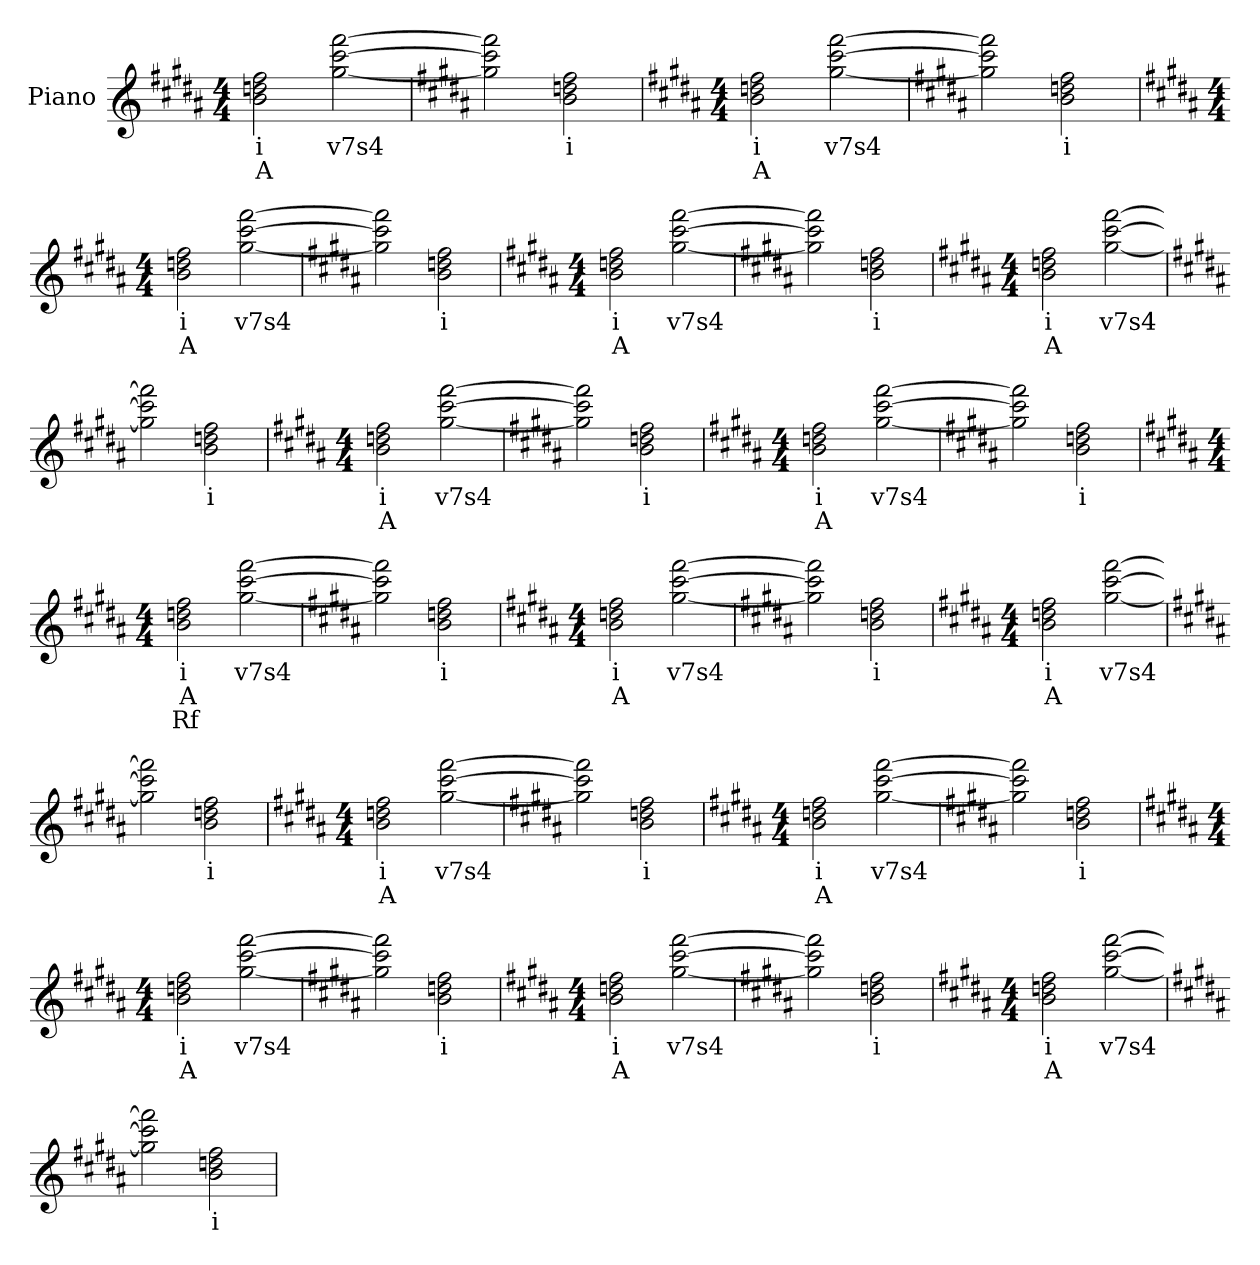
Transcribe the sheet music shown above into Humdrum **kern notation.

**kern	**text	**text	**text
*part1	*part1	*part1	*part1
*staff1	*staff1	*staff1	*staff1
*I"Piano	*	*	*
*I'Pno	*	*	*
*k[f#c#g#d#a#]	*	*	*
*B:	*	*	*
*M4/4	*	*	*
=	=	=	=
2b 2ddn 2ff#	i	A	.
[2gg# [2ccc# [2fff#	v7s4	.	.
=	=	=	=
*k[f#c#g#d#a#]	*	*	*
*B:	*	*	*
2gg#] 2ccc#] 2fff#]	.	.	.
2b 2ddn 2ff#	i	.	.
=	=	=	=
*k[f#c#g#d#a#]	*	*	*
*B:	*	*	*
*M4/4	*	*	*
2b 2ddn 2ff#	i	A	.
[2gg# [2ccc# [2fff#	v7s4	.	.
=	=	=	=
*k[f#c#g#d#a#]	*	*	*
*B:	*	*	*
2gg#] 2ccc#] 2fff#]	.	.	.
2b 2ddn 2ff#	i	.	.
=	=	=	=
*k[f#c#g#d#a#]	*	*	*
*B:	*	*	*
*M4/4	*	*	*
2b 2ddn 2ff#	i	A	.
[2gg# [2ccc# [2fff#	v7s4	.	.
=	=	=	=
*k[f#c#g#d#a#]	*	*	*
*B:	*	*	*
2gg#] 2ccc#] 2fff#]	.	.	.
2b 2ddn 2ff#	i	.	.
=	=	=	=
*k[f#c#g#d#a#]	*	*	*
*B:	*	*	*
*M4/4	*	*	*
2b 2ddn 2ff#	i	A	.
[2gg# [2ccc# [2fff#	v7s4	.	.
=	=	=	=
*k[f#c#g#d#a#]	*	*	*
*B:	*	*	*
2gg#] 2ccc#] 2fff#]	.	.	.
2b 2ddn 2ff#	i	.	.
=	=	=	=
*k[f#c#g#d#a#]	*	*	*
*B:	*	*	*
*M4/4	*	*	*
2b 2ddn 2ff#	i	A	.
[2gg# [2ccc# [2fff#	v7s4	.	.
=	=	=	=
*k[f#c#g#d#a#]	*	*	*
*B:	*	*	*
2gg#] 2ccc#] 2fff#]	.	.	.
2b 2ddn 2ff#	i	.	.
=	=	=	=
*k[f#c#g#d#a#]	*	*	*
*B:	*	*	*
*M4/4	*	*	*
2b 2ddn 2ff#	i	A	.
[2gg# [2ccc# [2fff#	v7s4	.	.
=	=	=	=
*k[f#c#g#d#a#]	*	*	*
*B:	*	*	*
2gg#] 2ccc#] 2fff#]	.	.	.
2b 2ddn 2ff#	i	.	.
=	=	=	=
*k[f#c#g#d#a#]	*	*	*
*B:	*	*	*
*M4/4	*	*	*
2b 2ddn 2ff#	i	A	.
[2gg# [2ccc# [2fff#	v7s4	.	.
=	=	=	=
*k[f#c#g#d#a#]	*	*	*
*B:	*	*	*
2gg#] 2ccc#] 2fff#]	.	.	.
2b 2ddn 2ff#	i	.	.
=	=	=	=
*k[f#c#g#d#a#]	*	*	*
*B:	*	*	*
*M4/4	*	*	*
2b 2ddn 2ff#	i	A	Rf
[2gg# [2ccc# [2fff#	v7s4	.	.
=	=	=	=
*k[f#c#g#d#a#]	*	*	*
*B:	*	*	*
2gg#] 2ccc#] 2fff#]	.	.	.
2b 2ddn 2ff#	i	.	.
=	=	=	=
*k[f#c#g#d#a#]	*	*	*
*B:	*	*	*
*M4/4	*	*	*
2b 2ddn 2ff#	i	A	.
[2gg# [2ccc# [2fff#	v7s4	.	.
=	=	=	=
*k[f#c#g#d#a#]	*	*	*
*B:	*	*	*
2gg#] 2ccc#] 2fff#]	.	.	.
2b 2ddn 2ff#	i	.	.
=	=	=	=
*k[f#c#g#d#a#]	*	*	*
*B:	*	*	*
*M4/4	*	*	*
2b 2ddn 2ff#	i	A	.
[2gg# [2ccc# [2fff#	v7s4	.	.
=	=	=	=
*k[f#c#g#d#a#]	*	*	*
*B:	*	*	*
2gg#] 2ccc#] 2fff#]	.	.	.
2b 2ddn 2ff#	i	.	.
=	=	=	=
*k[f#c#g#d#a#]	*	*	*
*B:	*	*	*
*M4/4	*	*	*
2b 2ddn 2ff#	i	A	.
[2gg# [2ccc# [2fff#	v7s4	.	.
=	=	=	=
*k[f#c#g#d#a#]	*	*	*
*B:	*	*	*
2gg#] 2ccc#] 2fff#]	.	.	.
2b 2ddn 2ff#	i	.	.
=	=	=	=
*k[f#c#g#d#a#]	*	*	*
*B:	*	*	*
*M4/4	*	*	*
2b 2ddn 2ff#	i	A	.
[2gg# [2ccc# [2fff#	v7s4	.	.
=	=	=	=
*k[f#c#g#d#a#]	*	*	*
*B:	*	*	*
2gg#] 2ccc#] 2fff#]	.	.	.
2b 2ddn 2ff#	i	.	.
=	=	=	=
*k[f#c#g#d#a#]	*	*	*
*B:	*	*	*
*M4/4	*	*	*
2b 2ddn 2ff#	i	A	.
[2gg# [2ccc# [2fff#	v7s4	.	.
=	=	=	=
*k[f#c#g#d#a#]	*	*	*
*B:	*	*	*
2gg#] 2ccc#] 2fff#]	.	.	.
2b 2ddn 2ff#	i	.	.
=	=	=	=
*k[f#c#g#d#a#]	*	*	*
*B:	*	*	*
*M4/4	*	*	*
2b 2ddn 2ff#	i	A	.
[2gg# [2ccc# [2fff#	v7s4	.	.
=	=	=	=
*k[f#c#g#d#a#]	*	*	*
*B:	*	*	*
2gg#] 2ccc#] 2fff#]	.	.	.
2b 2ddn 2ff#	i	.	.
=	=	=	=
*k[f#c#g#d#a#]	*	*	*
*B:	*	*	*
*M4/4	*	*	*
2b 2ddn 2ff#	i	A	.
[2gg# [2ccc# [2fff#	v7s4	.	.
=	=	=	=
*k[f#c#g#d#a#]	*	*	*
*B:	*	*	*
2gg#] 2ccc#] 2fff#]	.	.	.
2b 2ddn 2ff#	i	.	.
=	=	=	=
*-	*-	*-	*-
